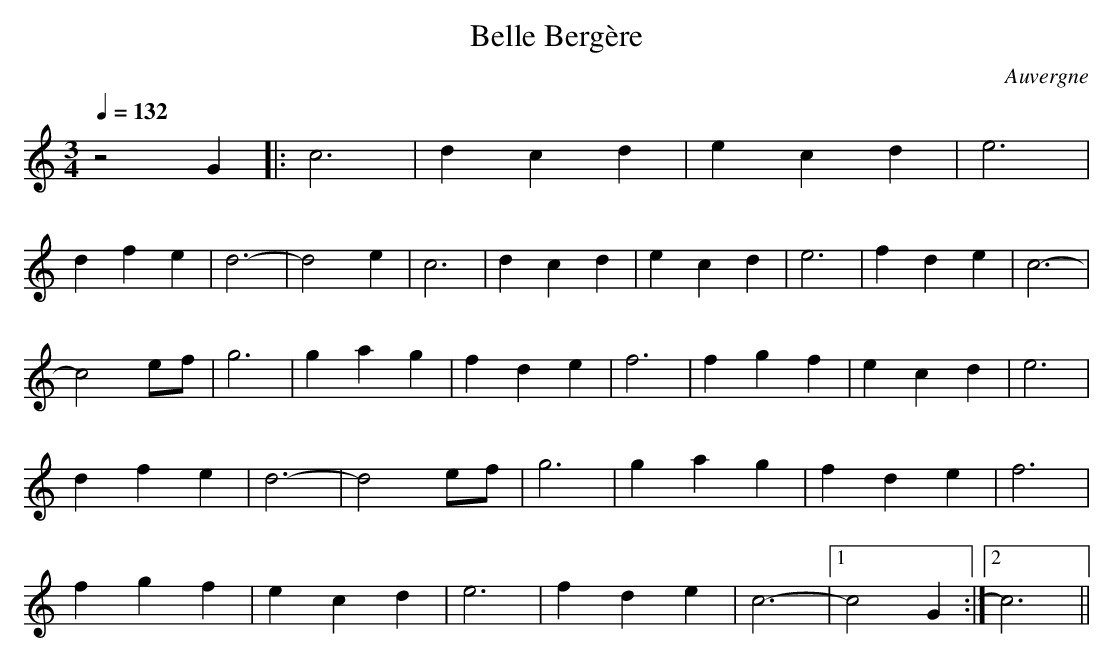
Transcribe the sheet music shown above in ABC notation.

X:1
T:Belle Bergère
O:Auvergne
M:3/4
L:1/4
Q:1/4=132
K:C
z2 G |: c3 | d c d | e c d | e3 |
d f e | d3-|d2 e | c3 |d c d | e c d | e3 | f d e | c3-|
c2 e/f/| g3 | g a g | f d e | f3 | f g f | e c d | e3 |
d f e | d3-|d2 e/f/ |g3 | g a g | f d e | f3 |
f g f | e c d | e3 | f d e | c3-|[1 c2 G :|[2 c3||
